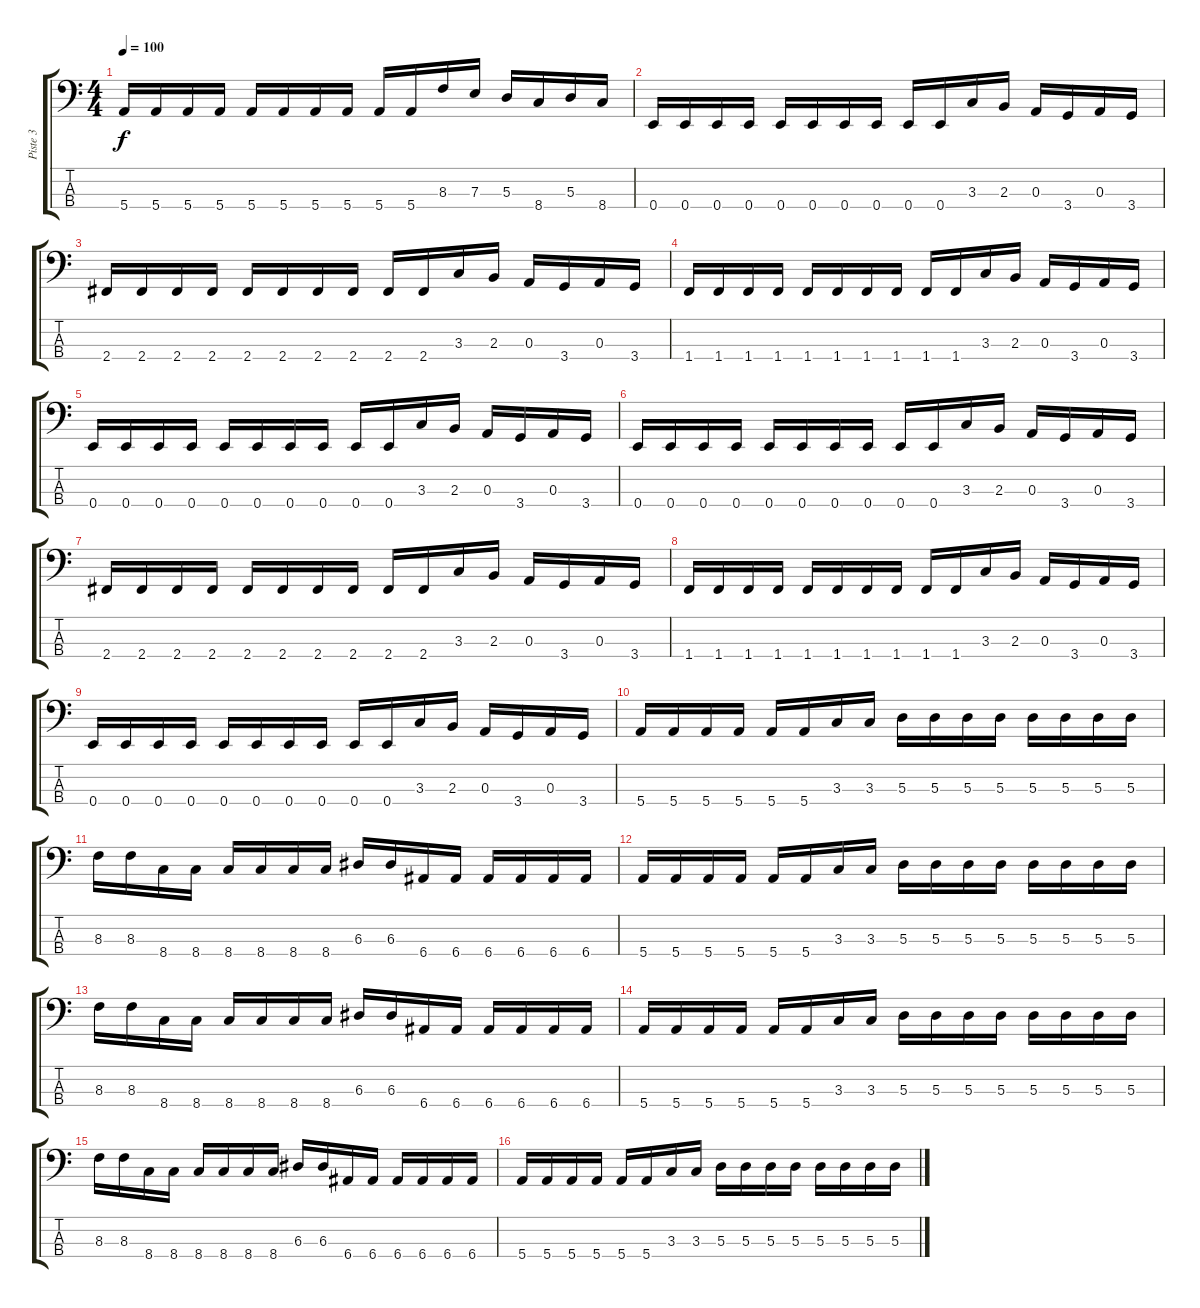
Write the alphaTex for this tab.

\track ("Piste 3" "Piste 3") {instrument electricbasspick}
\staff {score tabs}
\tuning (G2 D2 A1 E1) {hide}
\ts (4 4)
\tempo 100
\clef f4
\ks c
5.4.16{dy f} 5.4.16 5.4.16 5.4.16 5.4.16 5.4.16 5.4.16 5.4.16 5.4.16 5.4.16 8.3.16 7.3.16 5.3.16 8.4.16 5.3.16 8.4.16 |
0.4.16 0.4.16 0.4.16 0.4.16 0.4.16 0.4.16 0.4.16 0.4.16 0.4.16 0.4.16 3.3.16 2.3.16 0.3.16 3.4.16 0.3.16 3.4.16 |
2.4.16 2.4.16 2.4.16 2.4.16 2.4.16 2.4.16 2.4.16 2.4.16 2.4.16 2.4.16 3.3.16 2.3.16 0.3.16 3.4.16 0.3.16 3.4.16 |
1.4.16 1.4.16 1.4.16 1.4.16 1.4.16 1.4.16 1.4.16 1.4.16 1.4.16 1.4.16 3.3.16 2.3.16 0.3.16 3.4.16 0.3.16 3.4.16 |
0.4.16 0.4.16 0.4.16 0.4.16 0.4.16 0.4.16 0.4.16 0.4.16 0.4.16 0.4.16 3.3.16 2.3.16 0.3.16 3.4.16 0.3.16 3.4.16 |
0.4.16 0.4.16 0.4.16 0.4.16 0.4.16 0.4.16 0.4.16 0.4.16 0.4.16 0.4.16 3.3.16 2.3.16 0.3.16 3.4.16 0.3.16 3.4.16 |
2.4.16 2.4.16 2.4.16 2.4.16 2.4.16 2.4.16 2.4.16 2.4.16 2.4.16 2.4.16 3.3.16 2.3.16 0.3.16 3.4.16 0.3.16 3.4.16 |
1.4.16 1.4.16 1.4.16 1.4.16 1.4.16 1.4.16 1.4.16 1.4.16 1.4.16 1.4.16 3.3.16 2.3.16 0.3.16 3.4.16 0.3.16 3.4.16 |
0.4.16 0.4.16 0.4.16 0.4.16 0.4.16 0.4.16 0.4.16 0.4.16 0.4.16 0.4.16 3.3.16 2.3.16 0.3.16 3.4.16 0.3.16 3.4.16 |
5.4.16 5.4.16 5.4.16 5.4.16 5.4.16 5.4.16 3.3.16 3.3.16 5.3.16 5.3.16 5.3.16 5.3.16 5.3.16 5.3.16 5.3.16 5.3.16 |
8.3.16 8.3.16 8.4.16 8.4.16 8.4.16 8.4.16 8.4.16 8.4.16 6.3.16 6.3.16 6.4.16 6.4.16 6.4.16 6.4.16 6.4.16 6.4.16 |
5.4.16 5.4.16 5.4.16 5.4.16 5.4.16 5.4.16 3.3.16 3.3.16 5.3.16 5.3.16 5.3.16 5.3.16 5.3.16 5.3.16 5.3.16 5.3.16 |
8.3.16 8.3.16 8.4.16 8.4.16 8.4.16 8.4.16 8.4.16 8.4.16 6.3.16 6.3.16 6.4.16 6.4.16 6.4.16 6.4.16 6.4.16 6.4.16 |
5.4.16 5.4.16 5.4.16 5.4.16 5.4.16 5.4.16 3.3.16 3.3.16 5.3.16 5.3.16 5.3.16 5.3.16 5.3.16 5.3.16 5.3.16 5.3.16 |
8.3.16 8.3.16 8.4.16 8.4.16 8.4.16 8.4.16 8.4.16 8.4.16 6.3.16 6.3.16 6.4.16 6.4.16 6.4.16 6.4.16 6.4.16 6.4.16 |
5.4.16 5.4.16 5.4.16 5.4.16 5.4.16 5.4.16 3.3.16 3.3.16 5.3.16 5.3.16 5.3.16 5.3.16 5.3.16 5.3.16 5.3.16 5.3.16
